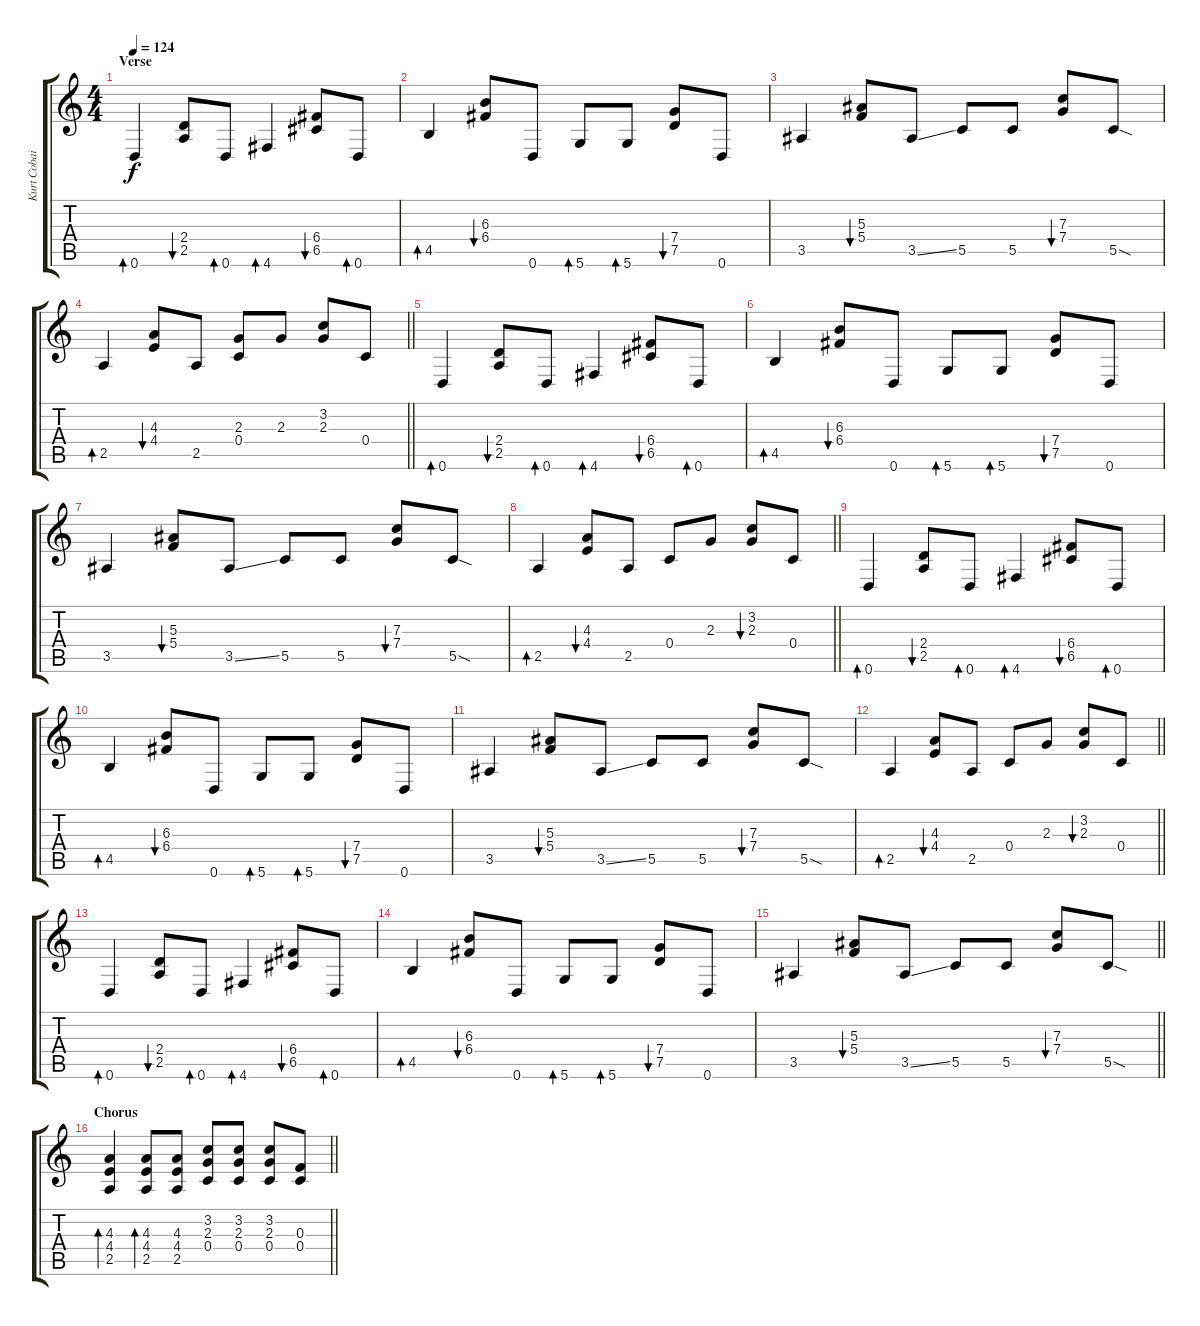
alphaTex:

\track ("Kurt Cobain" "Kurt Cobai") {instrument electricguitarmuted}
\staff {score tabs}
\tuning (D4 A3 F3 C3 G2 D2) {hide}
\ts (4 4)
\section ("" "Verse")
\tempo 124
\clef g2
\ks c
0.6.4{bd 60 dy f instrument electricguitarmuted} (2.4 2.5).8{bu 60} 0.6.8{bd 60} 4.6.4{bd 60} (6.4 6.5).8{bu 60} 0.6.8{bd 60} |
4.5.4{bd 60} (6.3 6.4).8{bu 60} 0.6.8 5.6.8{bd 60} 5.6.8{bd 60} (7.4 7.5).8{bu 60} 0.6.8 |
3.5.4 (5.3 5.4).8{bu 60} 3.5{ss}.8 5.5.8 5.5.8 (7.3 7.4).8{bu 60} 5.5{sod}.8 |
\barLineRight lightlight
2.5.4{bd 120} (4.3 4.4).8{bu 60} 2.5.8 (2.3 0.4).8 2.3.8 (3.2 2.3).8 0.4.8 |
0.6.4{bd 60} (2.4 2.5).8{bu 60} 0.6.8{bd 60} 4.6.4{bd 60} (6.4 6.5).8{bu 60} 0.6.8{bd 60} |
4.5.4{bd 60} (6.3 6.4).8{bu 60} 0.6.8 5.6.8{bd 60} 5.6.8{bd 60} (7.4 7.5).8{bu 60} 0.6.8 |
3.5.4 (5.3 5.4).8{bu 60} 3.5{ss}.8 5.5.8 5.5.8 (7.3 7.4).8{bu 60} 5.5{sod}.8 |
\barLineRight lightlight
2.5.4{bd 120} (4.3 4.4).8{bu 60} 2.5.8 0.4.8 2.3.8 (3.2 2.3).8{bu 60} 0.4.8 |
0.6.4{bd 60} (2.4 2.5).8{bu 60} 0.6.8{bd 60} 4.6.4{bd 60} (6.4 6.5).8{bu 60} 0.6.8{bd 60} |
4.5.4{bd 60} (6.3 6.4).8{bu 60} 0.6.8 5.6.8{bd 60} 5.6.8{bd 60} (7.4 7.5).8{bu 60} 0.6.8 |
3.5.4 (5.3 5.4).8{bu 60} 3.5{ss}.8 5.5.8 5.5.8 (7.3 7.4).8{bu 60} 5.5{sod}.8 |
\barLineRight lightlight
2.5.4{bd 120} (4.3 4.4).8{bu 60} 2.5.8 0.4.8 2.3.8 (3.2 2.3).8{bu 60} 0.4.8 |
0.6.4{bd 60} (2.4 2.5).8{bu 60} 0.6.8{bd 60} 4.6.4{bd 60} (6.4 6.5).8{bu 60} 0.6.8{bd 60} |
4.5.4{bd 60} (6.3 6.4).8{bu 60} 0.6.8 5.6.8{bd 60} 5.6.8{bd 60} (7.4 7.5).8{bu 60} 0.6.8 |
\barLineRight lightlight
3.5.4 (5.3 5.4).8{bu 60} 3.5{ss}.8 5.5.8 5.5.8 (7.3 7.4).8{bu 60} 5.5{sod}.8 |
\section ("" "Chorus")
\barLineRight lightlight
(4.3 4.4 2.5).4{bd 120} (4.3 4.4 2.5).8{bd 60} (4.3 4.4 2.5).8 (3.2 2.3 0.4).8 (3.2 2.3 0.4).8{instrument distortionguitar} (3.2 2.3 0.4).8 (0.3 0.4).8
